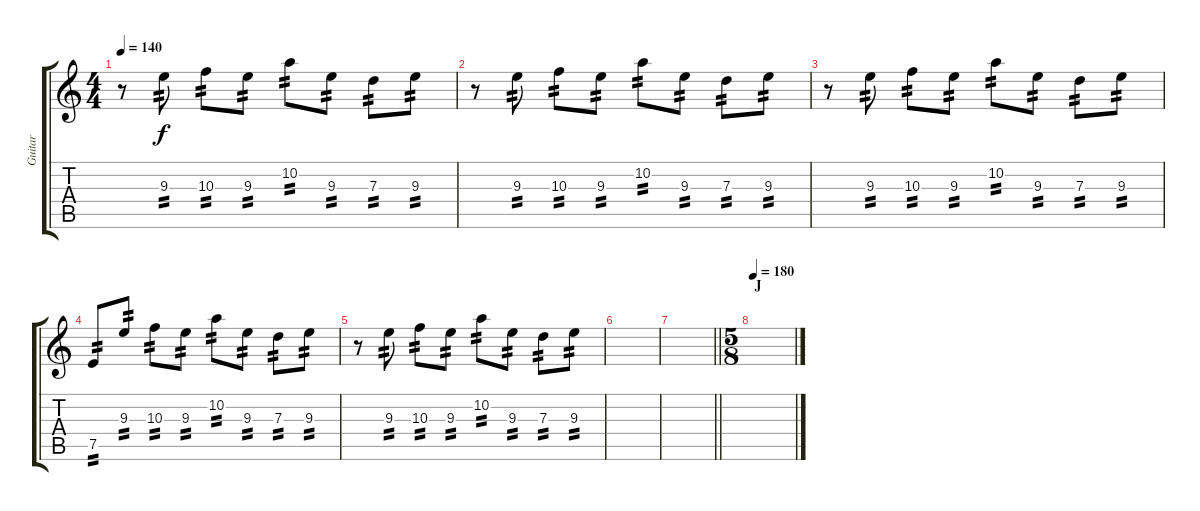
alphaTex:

\track ("Guitar" "Guitar") {instrument distortionguitar}
\staff {score tabs}
\tuning (E4 B3 G3 D3 A2 E2) {hide}
\ts (4 4)
\tempo 140
\clef g2
\ks c
r.8{dy f} 9.3.8{tp 2} 10.3.8{tp 2} 9.3.8{tp 2} 10.2.8{tp 2} 9.3.8{tp 2} 7.3.8{tp 2} 9.3.8{tp 2} |
r.8 9.3.8{tp 2} 10.3.8{tp 2} 9.3.8{tp 2} 10.2.8{tp 2} 9.3.8{tp 2} 7.3.8{tp 2} 9.3.8{tp 2} |
r.8 9.3.8{tp 2} 10.3.8{tp 2} 9.3.8{tp 2} 10.2.8{tp 2} 9.3.8{tp 2} 7.3.8{tp 2} 9.3.8{tp 2} |
7.5.8{tp 2} 9.3.8{tp 2} 10.3.8{tp 2} 9.3.8{tp 2} 10.2.8{tp 2} 9.3.8{tp 2} 7.3.8{tp 2} 9.3.8{tp 2} |
r.8 9.3.8{tp 2} 10.3.8{tp 2} 9.3.8{tp 2} 10.2.8{tp 2} 9.3.8{tp 2} 7.3.8{tp 2} 9.3.8{tp 2} |
|
\barLineRight lightlight
|
\ts (5 8)
\section ("" "J")
\tempo 180
